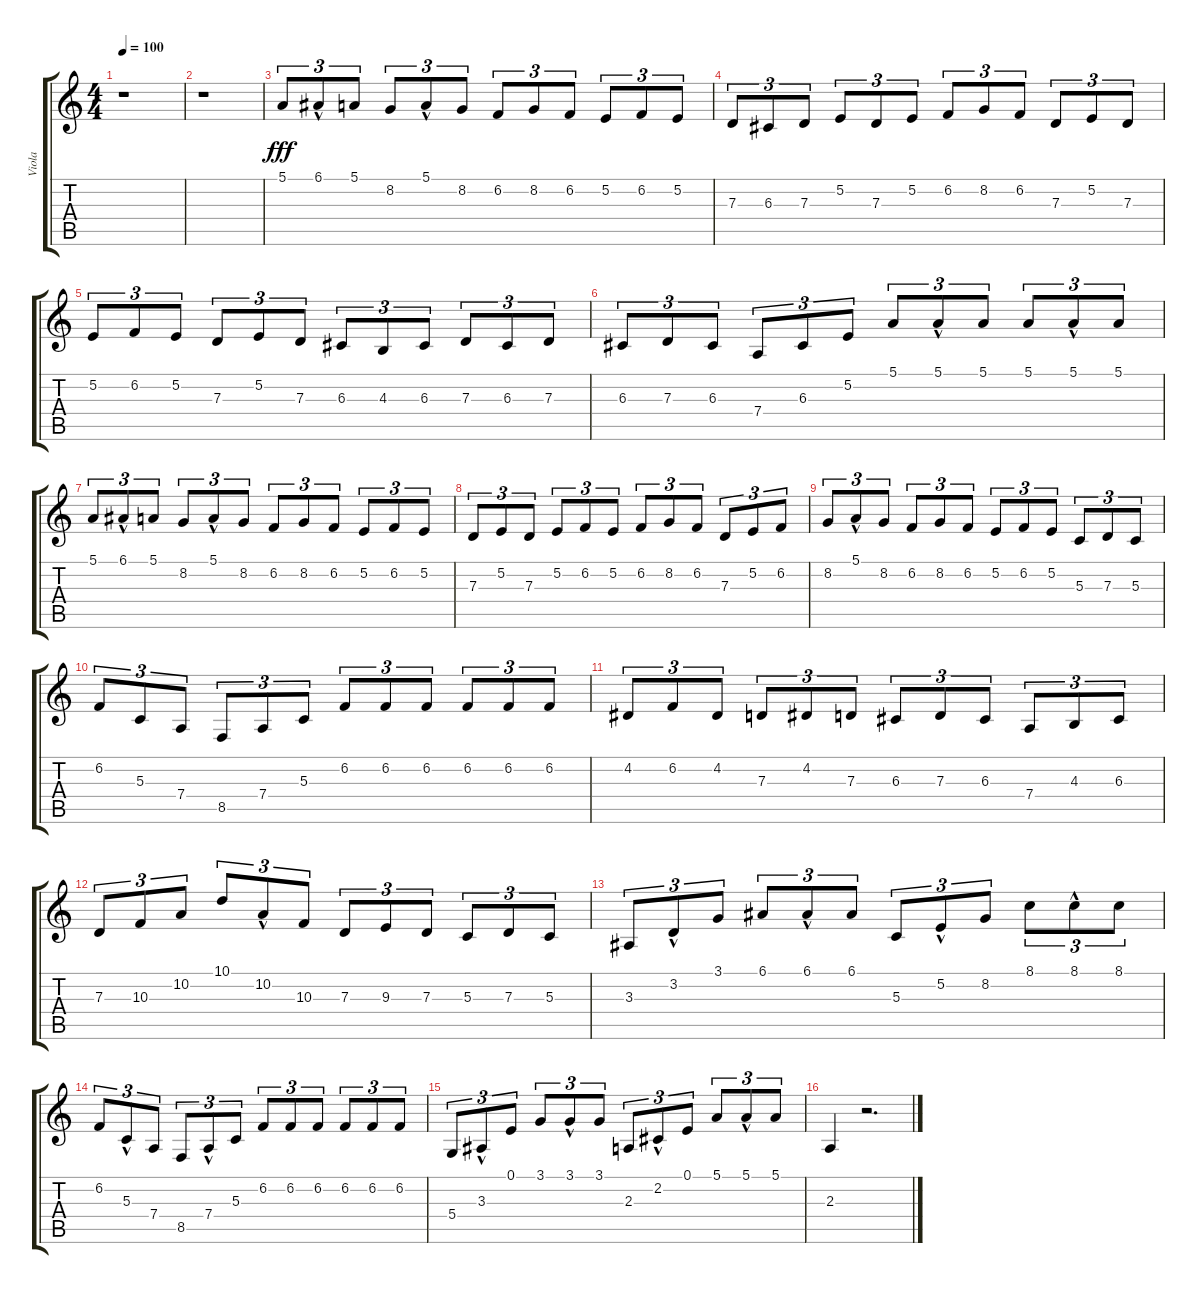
\track ("Viola" "Viola") {instrument stringensemble1}
\staff {score tabs}
\tuning (E4 B3 G3 D3 A2 E2) {hide}
\ts (4 4)
\tempo 100
\clef g2
\ks c
r.1{dy fff} |
r.1 |
5.1.8{tu (3 2)} 6.1{hac}.8{tu (3 2)} 5.1.8{tu (3 2)} 8.2.8{tu (3 2)} 5.1{hac}.8{tu (3 2)} 8.2.8{tu (3 2)} 6.2.8{tu (3 2)} 8.2.8{tu (3 2)} 6.2.8{tu (3 2)} 5.2.8{tu (3 2)} 6.2.8{tu (3 2)} 5.2.8{tu (3 2)} |
7.3.8{tu (3 2)} 6.3.8{tu (3 2)} 7.3.8{tu (3 2)} 5.2.8{tu (3 2)} 7.3.8{tu (3 2)} 5.2.8{tu (3 2)} 6.2.8{tu (3 2)} 8.2.8{tu (3 2)} 6.2.8{tu (3 2)} 7.3.8{tu (3 2)} 5.2.8{tu (3 2)} 7.3.8{tu (3 2)} |
5.2.8{tu (3 2)} 6.2.8{tu (3 2)} 5.2.8{tu (3 2)} 7.3.8{tu (3 2)} 5.2.8{tu (3 2)} 7.3.8{tu (3 2)} 6.3.8{tu (3 2)} 4.3.8{tu (3 2)} 6.3.8{tu (3 2)} 7.3.8{tu (3 2)} 6.3.8{tu (3 2)} 7.3.8{tu (3 2)} |
6.3.8{tu (3 2)} 7.3.8{tu (3 2)} 6.3.8{tu (3 2)} 7.4.8{tu (3 2)} 6.3.8{tu (3 2)} 5.2.8{tu (3 2)} 5.1.8{tu (3 2)} 5.1{hac}.8{tu (3 2)} 5.1.8{tu (3 2)} 5.1.8{tu (3 2)} 5.1{hac}.8{tu (3 2)} 5.1.8{tu (3 2)} |
5.1.8{tu (3 2)} 6.1{hac}.8{tu (3 2)} 5.1.8{tu (3 2)} 8.2.8{tu (3 2)} 5.1{hac}.8{tu (3 2)} 8.2.8{tu (3 2)} 6.2.8{tu (3 2)} 8.2.8{tu (3 2)} 6.2.8{tu (3 2)} 5.2.8{tu (3 2)} 6.2.8{tu (3 2)} 5.2.8{tu (3 2)} |
7.3.8{tu (3 2)} 5.2.8{tu (3 2)} 7.3.8{tu (3 2)} 5.2.8{tu (3 2)} 6.2.8{tu (3 2)} 5.2.8{tu (3 2)} 6.2.8{tu (3 2)} 8.2.8{tu (3 2)} 6.2.8{tu (3 2)} 7.3.8{tu (3 2)} 5.2.8{tu (3 2)} 6.2.8{tu (3 2)} |
8.2.8{tu (3 2)} 5.1{hac}.8{tu (3 2)} 8.2.8{tu (3 2)} 6.2.8{tu (3 2)} 8.2.8{tu (3 2)} 6.2.8{tu (3 2)} 5.2.8{tu (3 2)} 6.2.8{tu (3 2)} 5.2.8{tu (3 2)} 5.3.8{tu (3 2)} 7.3.8{tu (3 2)} 5.3.8{tu (3 2)} |
6.2.8{tu (3 2)} 5.3.8{tu (3 2)} 7.4.8{tu (3 2)} 8.5.8{tu (3 2)} 7.4.8{tu (3 2)} 5.3.8{tu (3 2)} 6.2.8{tu (3 2)} 6.2.8{tu (3 2)} 6.2.8{tu (3 2)} 6.2.8{tu (3 2)} 6.2.8{tu (3 2)} 6.2.8{tu (3 2)} |
4.2.8{tu (3 2)} 6.2.8{tu (3 2)} 4.2.8{tu (3 2)} 7.3.8{tu (3 2)} 4.2.8{tu (3 2)} 7.3.8{tu (3 2)} 6.3.8{tu (3 2)} 7.3.8{tu (3 2)} 6.3.8{tu (3 2)} 7.4.8{tu (3 2)} 4.3.8{tu (3 2)} 6.3.8{tu (3 2)} |
7.3.8{tu (3 2)} 10.3.8{tu (3 2)} 10.2.8{tu (3 2)} 10.1.8{tu (3 2)} 10.2{hac}.8{tu (3 2)} 10.3.8{tu (3 2)} 7.3.8{tu (3 2)} 9.3.8{tu (3 2)} 7.3.8{tu (3 2)} 5.3.8{tu (3 2)} 7.3.8{tu (3 2)} 5.3.8{tu (3 2)} |
3.3.8{tu (3 2)} 3.2{hac}.8{tu (3 2)} 3.1.8{tu (3 2)} 6.1.8{tu (3 2)} 6.1{hac}.8{tu (3 2)} 6.1.8{tu (3 2)} 5.3.8{tu (3 2)} 5.2{hac}.8{tu (3 2)} 8.2.8{tu (3 2)} 8.1.8{tu (3 2)} 8.1{hac}.8{tu (3 2)} 8.1.8{tu (3 2)} |
6.2.8{tu (3 2)} 5.3{hac}.8{tu (3 2)} 7.4.8{tu (3 2)} 8.5.8{tu (3 2)} 7.4{hac}.8{tu (3 2)} 5.3.8{tu (3 2)} 6.2.8{tu (3 2)} 6.2.8{tu (3 2)} 6.2.8{tu (3 2)} 6.2.8{tu (3 2)} 6.2.8{tu (3 2)} 6.2.8{tu (3 2)} |
5.4.8{tu (3 2)} 3.3{hac}.8{tu (3 2)} 0.1.8{tu (3 2)} 3.1.8{tu (3 2)} 3.1{hac}.8{tu (3 2)} 3.1.8{tu (3 2)} 2.3.8{tu (3 2)} 2.2{hac}.8{tu (3 2)} 0.1.8{tu (3 2)} 5.1.8{tu (3 2)} 5.1{hac}.8{tu (3 2)} 5.1.8{tu (3 2)} |
2.3.4 r.2{d}
